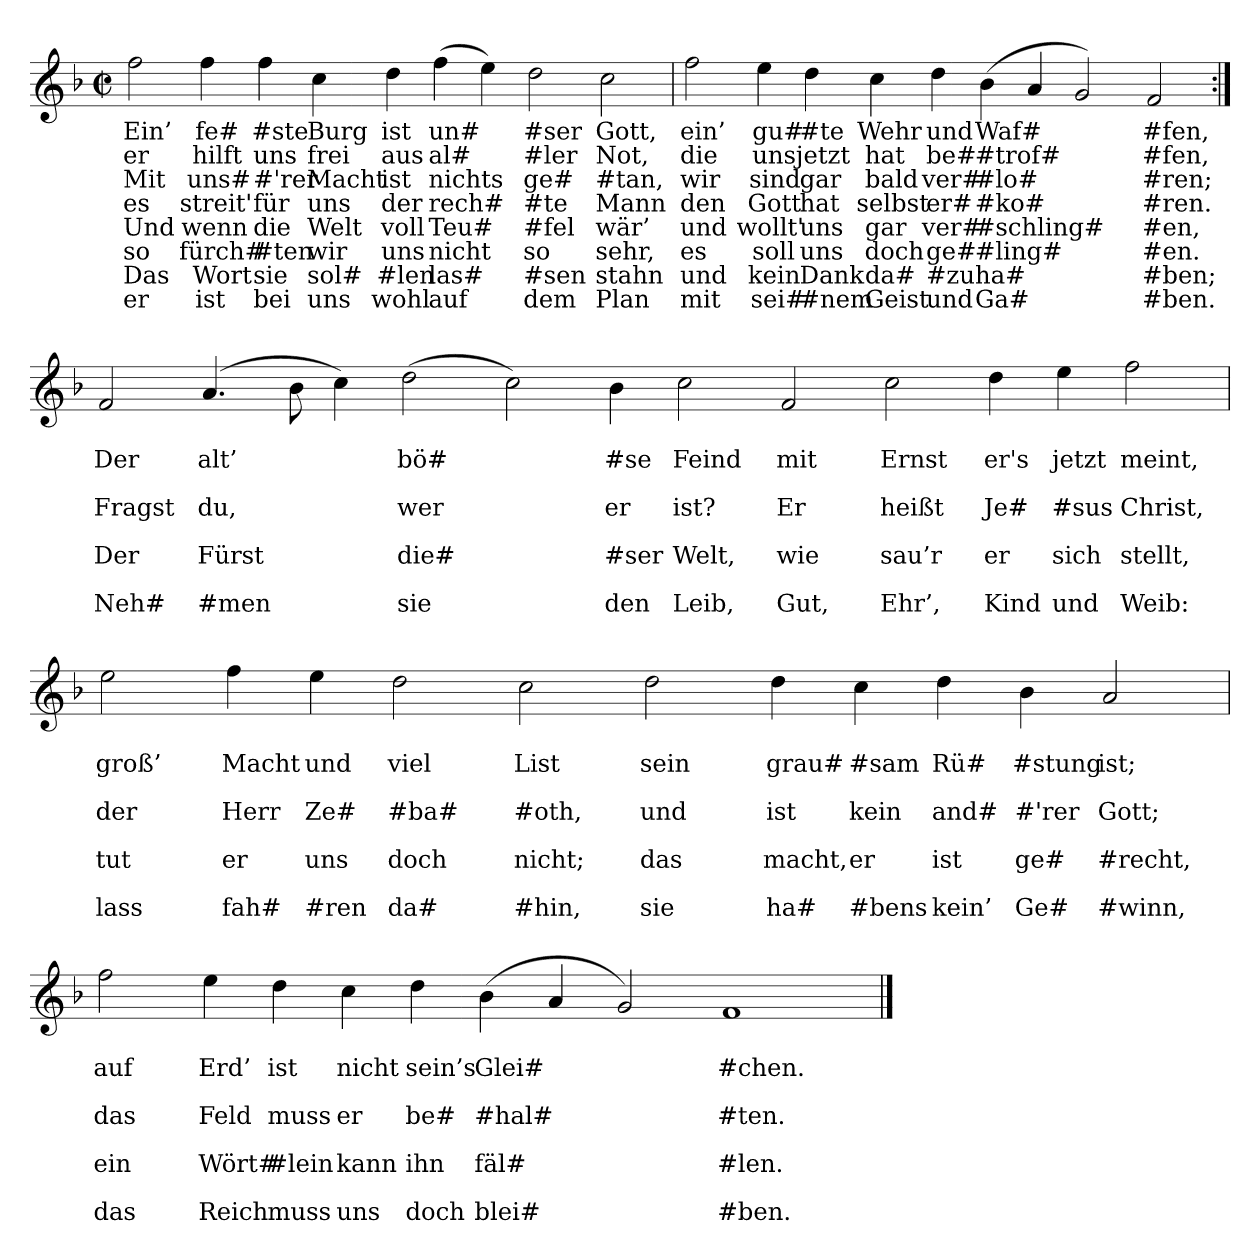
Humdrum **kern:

**kern	**text	**text	**text	**text	**text	**text	**text	**text
*part1	*part1	*part1	*part1	*part1	*part1	*part1	*part1	*part1
*staff1	*staff1	*staff1	*staff1	*staff1	*staff1	*staff1	*staff1	*staff1
*clefG2	*	*	*	*	*	*	*	*
*k[b-]	*	*	*	*	*	*	*	*
*M4/4	*	*	*	*	*	*	*	*
*met(c|)	*	*	*	*	*	*	*	*
=	=	=	=	=	=	=	=	=
2ff	Ein’	er	Mit	es	Und	so	Das	er
4ff	fe#	hilft	uns#	streit'	wenn	fürch#	Wort	ist
4ff	#ste	uns	#'rer	für	die	#ten	sie	bei
4cc	Burg	frei	Macht	uns	Welt	wir	sol#	uns
4dd	ist	aus	ist	der	voll	uns	#len	wohl
(4ff	un#	al#	nichts	rech#	Teu#	nicht	las#	auf
4ee)	.	.	.	.	.	.	.	.
2dd	#ser	#ler	ge#	#te	#fel	so	#sen	dem
2cc	Gott,	Not,	#tan,	Mann	wär’	sehr,	stahn	Plan
=	=	=	=	=	=	=	=	=
2ff	ein’	die	wir	den	und	es	und	mit
4ee	gu#	uns	sind	Gott	wollt'	soll	kein	sei#
4dd	#te	jetzt	gar	hat	uns	uns	Dank	#nem
4cc	Wehr	hat	bald	selbst	gar	doch	da#	Geist
4dd	und	be#	ver#	er#	ver#	ge#	#zu	und
(4b-	Waf#	#trof#	#lo#	#ko#	#schling#	#ling#	ha#	Ga#
4a	.	.	.	.	.	.	.	.
2g)	.	.	.	.	.	.	.	.
2f	#fen,	#fen,	#ren;	#ren.	#en,	#en.	#ben;	#ben.
=:|!	=:|!	=:|!	=:|!	=:|!	=:|!	=:|!	=:|!	=:|!
2f	.	Der	.	Fragst	.	Der	.	Neh#
(4.a	.	alt’	.	du,	.	Fürst	.	#men
8b-	.	.	.	.	.	.	.	.
4cc)	.	.	.	.	.	.	.	.
(2dd	.	bö#	.	wer	.	die#	.	sie
2cc)	.	.	.	.	.	.	.	.
4b-	.	#se	.	er	.	#ser	.	den
2cc	.	Feind	.	ist?	.	Welt,	.	Leib,
2f	.	mit	.	Er	.	wie	.	Gut,
2cc	.	Ernst	.	heißt	.	sau’r	.	Ehr’,
4dd	.	er's	.	Je#	.	er	.	Kind
4ee	.	jetzt	.	#sus	.	sich	.	und
2ff	.	meint,	.	Christ,	.	stellt,	.	Weib:
=	=	=	=	=	=	=	=	=
2ee	.	groß’	.	der	.	tut	.	lass
4ff	.	Macht	.	Herr	.	er	.	fah#
4ee	.	und	.	Ze#	.	uns	.	#ren
2dd	.	viel	.	#ba#	.	doch	.	da#
2cc	.	List	.	#oth,	.	nicht;	.	#hin,
2dd	.	sein	.	und	.	das	.	sie
4dd	.	grau#	.	ist	.	macht,	.	ha#
4cc	.	#sam	.	kein	.	er	.	#bens
4dd	.	Rü#	.	and#	.	ist	.	kein’
4b-	.	#stung	.	#'rer	.	ge#	.	Ge#
2a	.	ist;	.	Gott;	.	#recht,	.	#winn,
=	=	=	=	=	=	=	=	=
2ff	.	auf	.	das	.	ein	.	das
4ee	.	Erd’	.	Feld	.	Wört#	.	Reich
4dd	.	ist	.	muss	.	#lein	.	muss
4cc	.	nicht	.	er	.	kann	.	uns
4dd	.	sein’s	.	be#	.	ihn	.	doch
(4b-	.	Glei#	.	#hal#	.	fäl#	.	blei#
4a	.	.	.	.	.	.	.	.
2g)	.	.	.	.	.	.	.	.
1f	.	#chen.	.	#ten.	.	#len.	.	#ben.
==	==	==	==	==	==	==	==	==
*-	*-	*-	*-	*-	*-	*-	*-	*-
